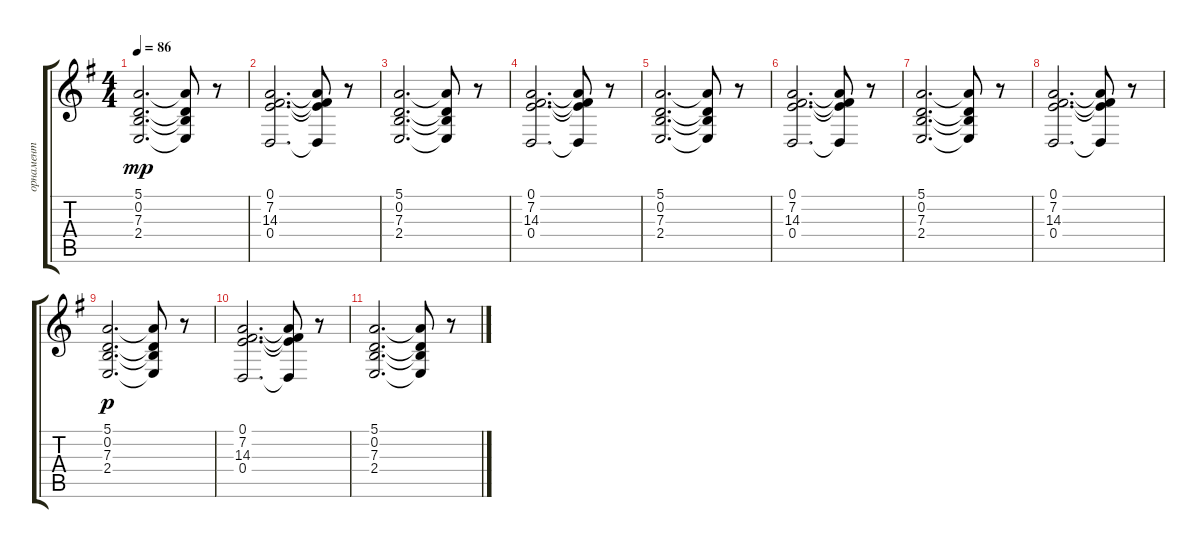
\track ("орнамент" "орнамент") {instrument ocarina}
\staff {score tabs}
\tuning (E4 B3 G3 D3 A2 E2) {hide}
\ts (4 4)
\tempo 86
\clef g2
\ks eminor
(5.1 0.2 7.3 2.4).2{d dy mp} (5.1{t} 0.2{t} 7.3{t} 2.4{t}).8 r.8 |
(0.1 7.2 14.3 0.4).2{d} (0.1{t} 7.2{t} 14.3{t} 0.4{t}).8 r.8 |
(5.1 0.2 7.3 2.4).2{d} (5.1{t} 0.2{t} 7.3{t} 2.4{t}).8 r.8 |
(0.1 7.2 14.3 0.4).2{d} (0.1{t} 7.2{t} 14.3{t} 0.4{t}).8 r.8 |
(5.1 0.2 7.3 2.4).2{d} (5.1{t} 0.2{t} 7.3{t} 2.4{t}).8 r.8 |
(0.1 7.2 14.3 0.4).2{d} (0.1{t} 7.2{t} 14.3{t} 0.4{t}).8 r.8 |
(5.1 0.2 7.3 2.4).2{d} (5.1{t} 0.2{t} 7.3{t} 2.4{t}).8 r.8 |
(0.1 7.2 14.3 0.4).2{d} (0.1{t} 7.2{t} 14.3{t} 0.4{t}).8 r.8 |
(5.1 0.2 7.3 2.4).2{d dy p} (5.1{t} 0.2{t} 7.3{t} 2.4{t}).8 r.8 |
(0.1 7.2 14.3 0.4).2{d} (0.1{t} 7.2{t} 14.3{t} 0.4{t}).8 r.8 |
(5.1 0.2 7.3 2.4).2{d} (5.1{t} 0.2{t} 7.3{t} 2.4{t}).8 r.8
